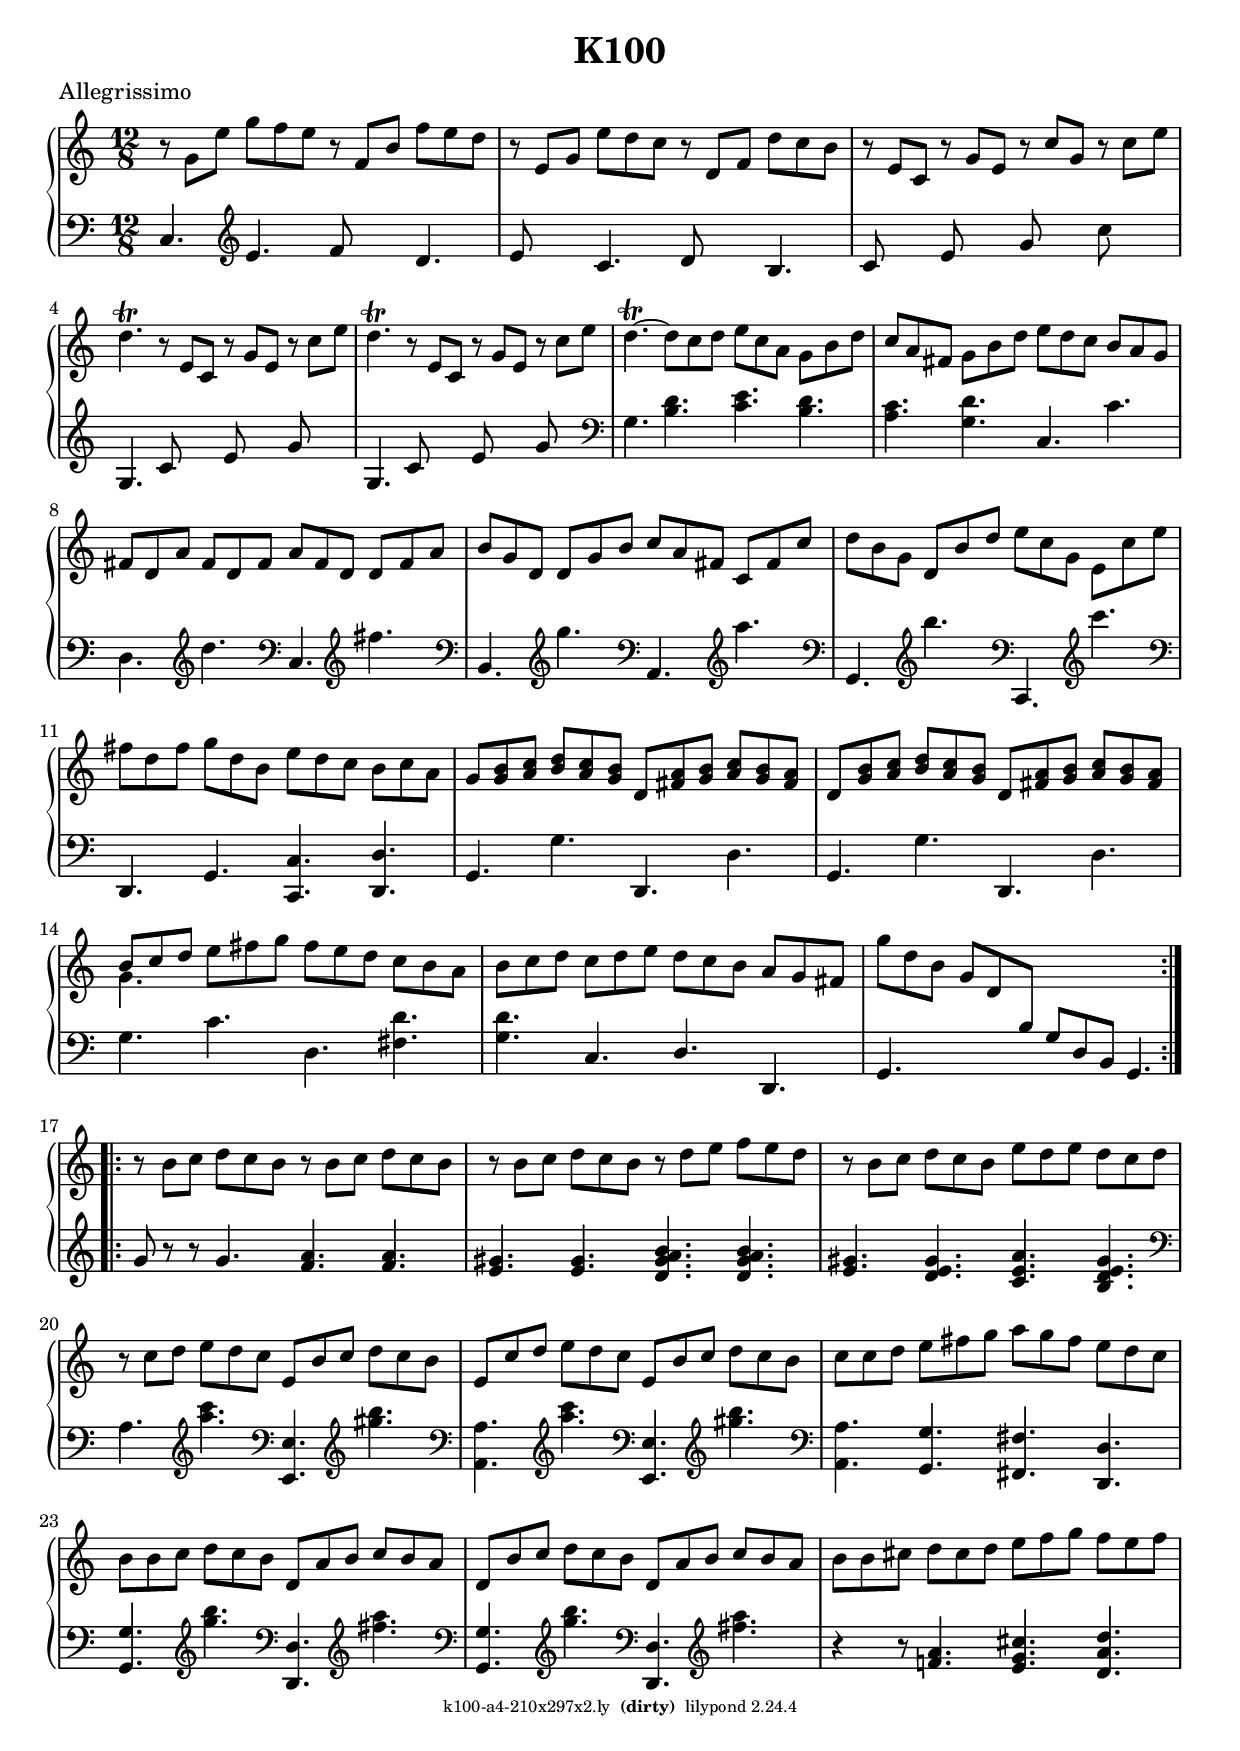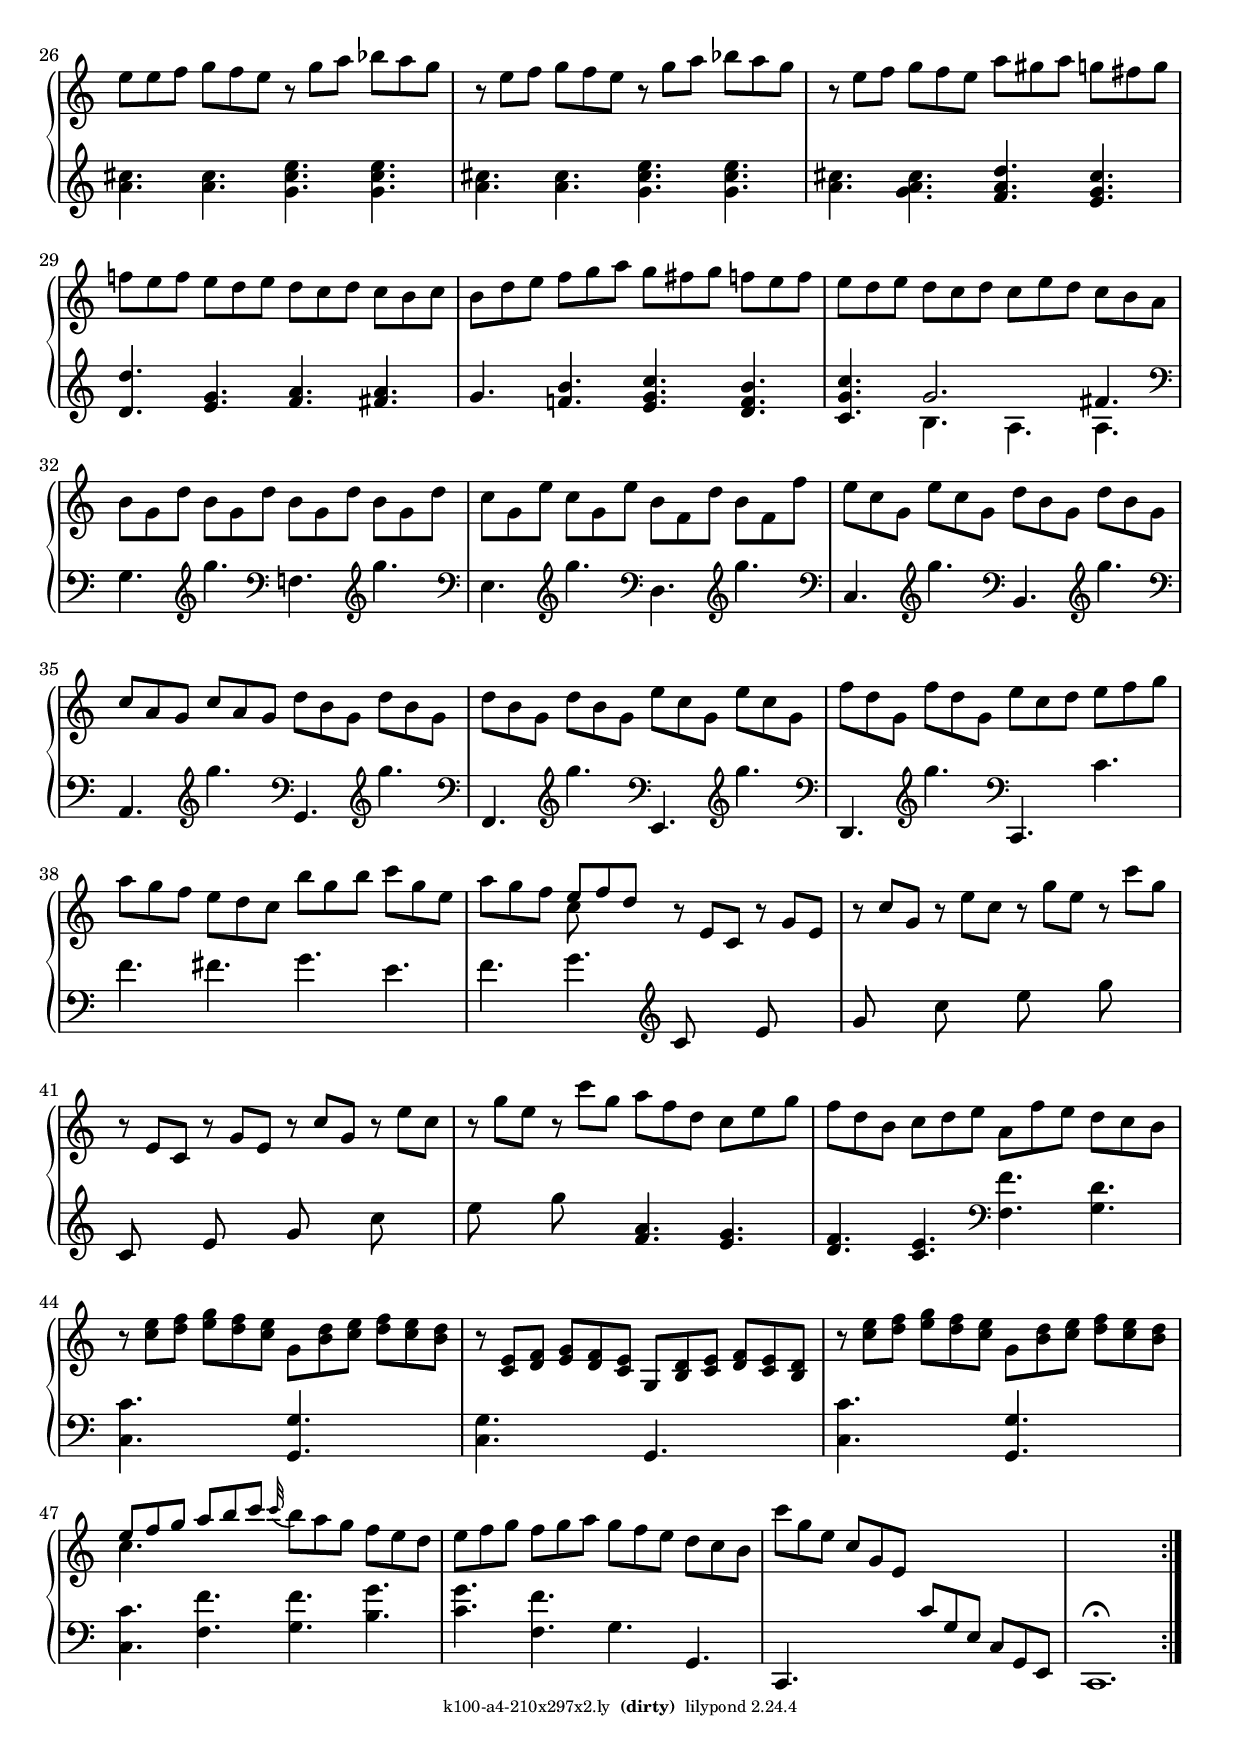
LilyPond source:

\version "2.18.2"

\include "../../include/general.ily"
\include "../../include/a4-210x297.ily"

#(set-global-staff-size 20)

breaks = {}
\version "2.18.2"

su = \stemUp
sd = \stemDown
sn = \stemNeutral
tu = \tieUp
td = \tieDown
tn = \tieNeutral
cstr = \change Staff = "right"
cstl = \change Staff = "left"

\header {
  title = "K100"
  meter = "Allegrissimo"
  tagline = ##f
}

global = {
  \key c \major
  \time 12/8
}

right = \relative c'' {
  \global
 
  \repeat volta 2 {
    r8 g e' g f e r f, b f' e d
    r8 e, g e' d c r d, f d' c b
    r e, c r g' e r c' g r c e
    
    d4.-\trill r8 e, c r g' e r c' e
    d4.-\trill r8 e, c r g' e r c' e
    d4.-\trill ~ d8 c d e c a g b d
    
    c a fis g b d e d c b a g
    fis d a' fis d fis a fis d d fis a
    b g d d g b c a fis c fis c'
    
    d b g d b' d e c g \sd e c' e \sn
    fis d fis g d b e d c b c a \su 
    << { s b c d c b s a b c b a } { g g a b a g d fis g a g fis } >>
    
    << { s b c d c b s a b c b a } { d, g a b a g d fis g a g fis } >>
    \sn << { b c d } \\ { g,4. } >> e'8 fis g fis e d c b a
    b c d c d e d c b a g fis
    g' d b \su g d \cstl b g d b g4. \sn 
  }
  
  \repeat volta 2 {
    \cstr r8 b'' c d c b r b c d c b
    r b c d c b r d e f e d
    r b c d c b e d e d c d
    
    r c d e d c e, b' c d c b
    e, c' d e d c e, b' c d c b
    c c d e fis g a g fis e d c
    
    b b c d c b \su d, a' b c b a
    d, b' c \sd d c b \su d, a' b c b a
    \sn b b cis d cis d e f g f e f
    
    e e f g f e r g a bes a g
    r e f g f e r g a bes a g
    r e f g f e a gis a g fis g
    
    f! e f e d e d c d c b c
    b d e f g a g fis g f e f
    e d e d c d c e d c b a
    
    \sd b g d' b g d' b g d' b g d'
    c g e' c g e' b f d' b f f'
    e c g e' c g d' b g d' b g
    
    \sn c a g c a g d' b g d' b g
    d' b g d' b g e' c g e' c g
    f' d g, f'd g, e' c d e f g
    
    a g f e d c b' g b c g e
    a g f << { e f d } \\ { c } >> r e, c r g' e
    r c' g r e' c r g' e r c' g

    r e, c r g' e r c' g r e' c
    r g' e r c' g a f d c e g
    f d b c d e a, f' e d c b
    
    r << { e f g f e s d e f e d } { c d e d c g b c d c b } >>
    r << { e, f g f e s d e f e d } { c d e d c g b c d c b } >>
    r << { e' f g f e s d e f e d } { c d e d c g b c d c b } >>
    
    << { e f g a[ b c] } \\ { c,4. } >>  \appoggiatura c'32 b8 a g f e d
    e f g f g a g f e d c b
    c' g e \su c g e \cstl c g e c g e
    c1.-\fermata
  }
}
 
left = \relative c {
  \global
  
  \repeat volta 2 {
    c4. \clef treble e' f8 s4 d4.
    e8 s4 c4. d8 s4 b4.
    c8 s4 e8 s4 g8 s4 c8 s4
    
    g,4. c8 s4 e8 s4 g8 s4
    g,4. c8 s4 e8 s4 g8 s4
    \clef bass g,4. <b d> <c e> <b d>    
    <a c> <g d'> c, c'
    
    << { \sn s4. \clef treble d' s \clef treble fis
        s \clef treble g s \clef treble a
        s \clef treble b s \clef treble c
      } \\
      { \sn \clef bass d,,,4. s \clef bass c s
        \clef bass b s \clef bass a s
        \clef bass g s \clef bass c, s
    } >>
    
    \clef bass d g <c, c'> <d d'>
    g g' d, d'
    g, g' d, d'
    
    g c d, <fis d'>
    <g d'> c, \once \su d d,
    g s s2.
  }
  \once \set Staff.explicitClefVisibility = #end-of-line-invisible 
  
  \repeat volta 2 {
    \clef treble g''8 r r g4. <f a> <f a> 
    <e gis> <e gis> <d gis a b> <d gis a b>
    <e gis> <d e gis> <c e a> <b d e gis>
    
    << { \sn \clef bass a s \clef bass <e, e'> s
         \clef bass <a a'> s \clef bass <e e'> s } \\
       { \sn s \clef treble <a''' c> s \clef treble <gis b>
         s \clef treble <a c> s \clef treble <gis b> } >>
    \clef bass <a,,, a'> <g g'> <fis fis'> <d d'>
     
    << { \sn \clef bass <g g'> s \clef bass <d d'> s
         \clef bass <g g'> s \clef bass <d d'> s } \\
       { \sn s \clef treble <g''' b> s \clef treble <fis a>
         s \clef treble <g b> s \clef treble <fis a> } >>
     r4 r8 <f,! a>4. <e g cis> <d a' d>
     
     \sd <a' cis> <a cis> <g cis e> <g cis e>
     <a cis> <a cis> <g cis e> <g cis e>
     <a cis> <g a cis> \sn <f a d> <e g cis>
     
     <d d'> <e g> <f a> <fis a>
     g <f! b> <e g c> <d f b>
     <c g' c> << { g'2. fis4. } \\ { b,4. a a } >>
     
     << { \sn \clef bass g s \clef bass f! s
          \clef bass e s \clef bass d s
          \clef bass c s \clef bass b s
          \clef bass a s \clef bass g s
          \clef bass f s \clef bass e s
          \clef bass d s \clef bass c } \\
        { \sn s \clef treble g'''' s \clef treble g
          s \clef treble g s \clef treble g
          s \clef treble g s \clef treble g
          s \clef treble g s \clef treble g
          s \clef treble g s \clef treble g
          s \clef treble g } >> c,,
      
     f fis g  e
     f g \clef treble c,8 s4 e8 s4
     g8 s4 c8 s4 e8 s4 g8 s4
     
     c,,8 s4 e8 s4 g8 s4 c8 s4 
     e8 s4 g8 s4 <f, a>4. <e g>
     <d f> <c e> \clef bass <f, f'> <g d'>
     
     <c, c'> s <g g'> s
     <c g'> s g s
     <c c'> s <g g'> s
     
     <c c'> <f f'> <g f'> <b g'>
     <c g'> <f, f'> g g,
     c, s s2.
     s1.
  }
}

\score {
  \new PianoStaff <<
    \new Staff = "right" {
      << 
        \breaks
        \right
      >>
    }
    \new Staff = "left" { 
      <<
        \breaks
        \clef bass \left 
      >>
    }
  >>
  \layout { indent = 0 }
}

